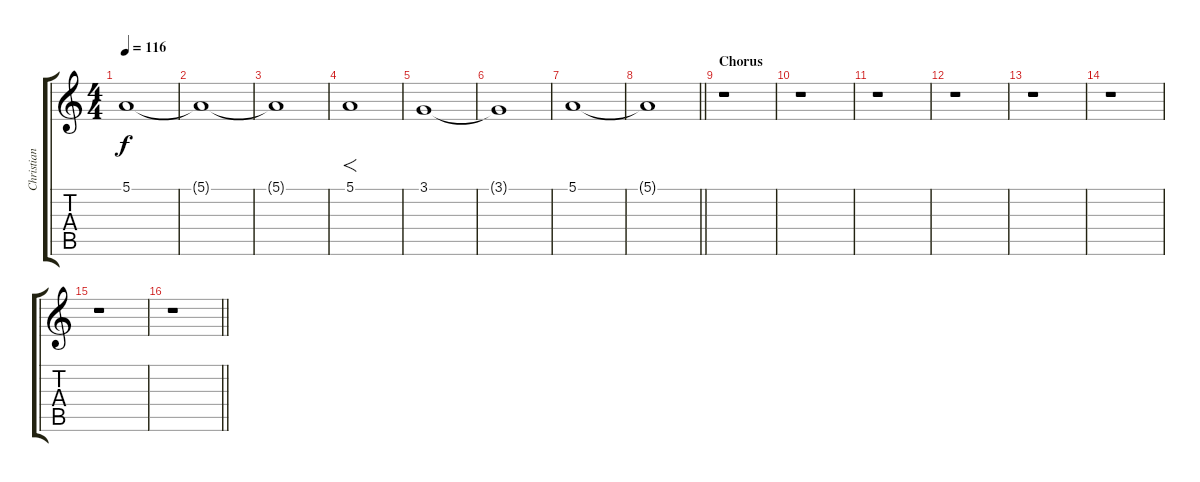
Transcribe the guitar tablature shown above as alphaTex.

\track ("Christian Lorenz [Flake]" "Christian ") {instrument pad2warm}
\staff {score tabs}
\tuning (E4 B3 G3 D3 A2 E2) {hide}
\ts (4 4)
\tempo 116
\clef g2
\ks c
5.1.1{dy f} |
5.1{t}.1 |
5.1{t}.1 |
5.1.1{f volume 16} |
3.1.1{volume 5} |
3.1{t}.1 |
5.1.1 |
\barLineRight lightlight
5.1{t}.1 |
\section ("" "Chorus")
r.1 |
r.1 |
r.1 |
r.1 |
r.1 |
r.1 |
r.1 |
\barLineRight lightlight
r.1
